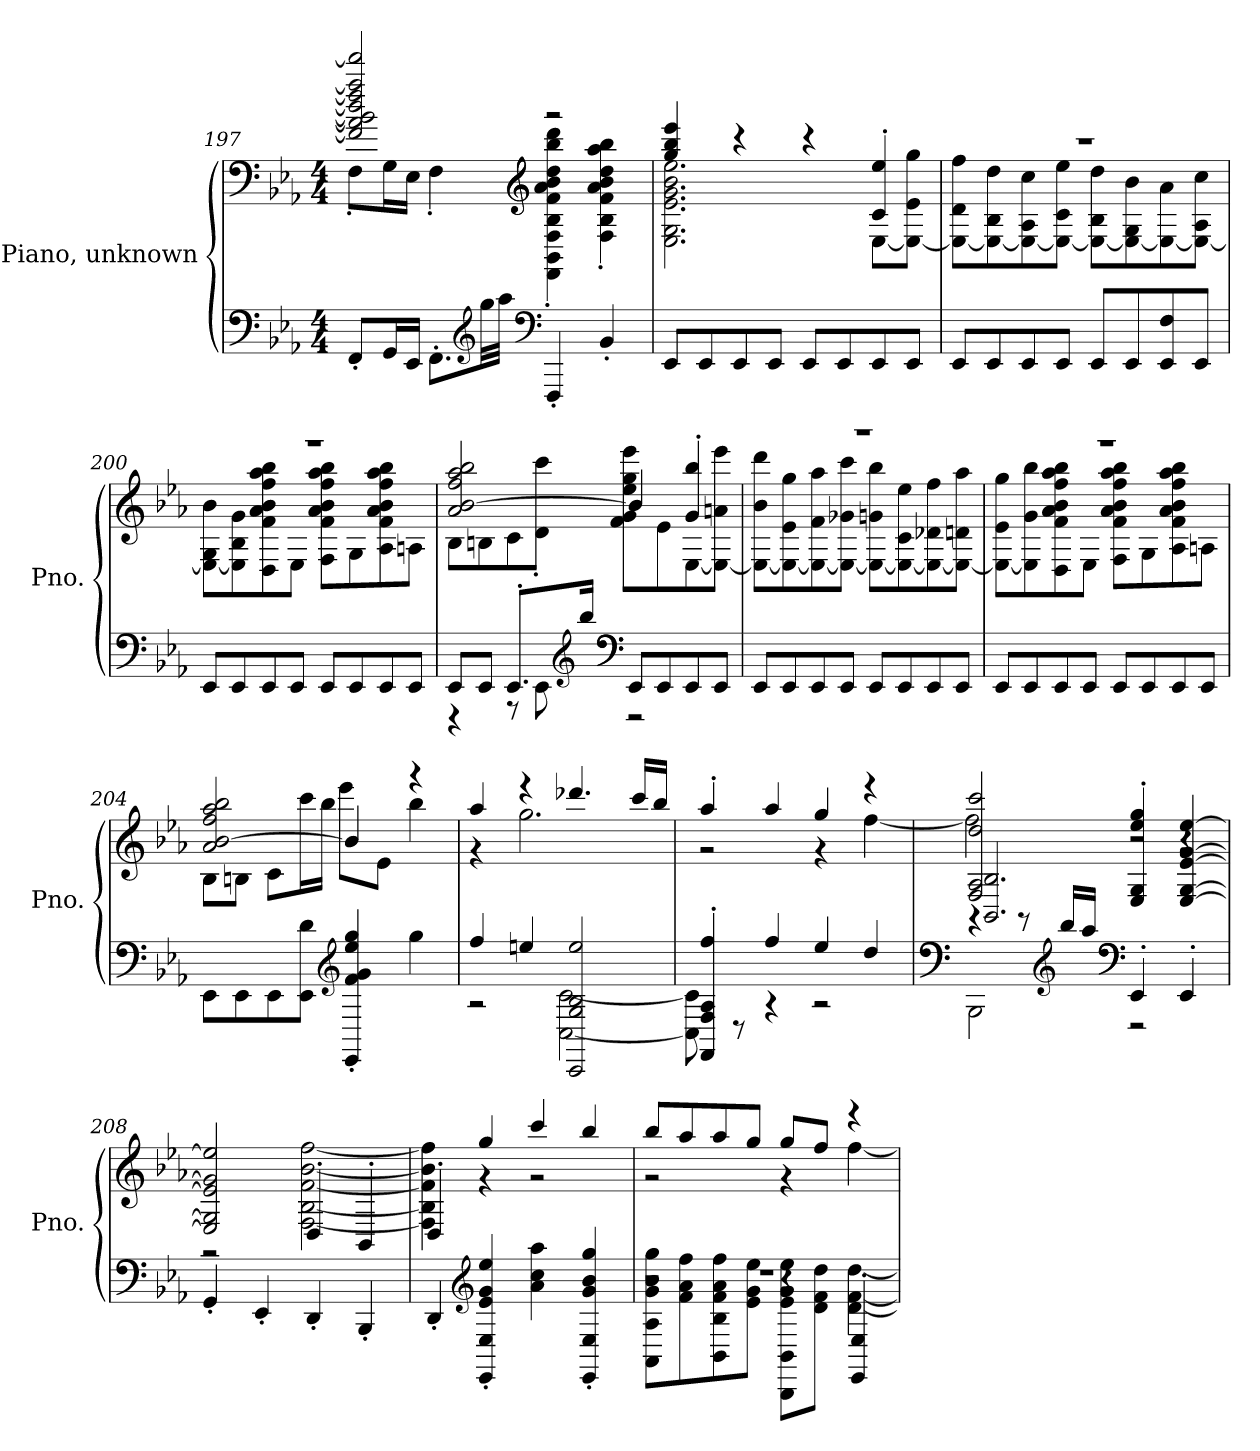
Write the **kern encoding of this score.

**kern	**kern
*part1	*part1
*staff2	*staff1
*I"Piano, unknown	*
*I'Pno.	*
*clefF4	*clefF4
*k[b-e-a-]	*k[b-e-a-]
*M4/4	*M4/4
=197	=197
*	*^
8FF'/L	2f/] 2a-/] 2b-/] 2dd/] 2ff/] 2aa-/] 2fff/]	8F'\L
16GG/L	.	16G\L
16EE-/JJ	.	16E-\JJ
8.FF'\L	.	4F'\
*clefG2	*	*
32gg\LL	.	.
32aa-\JJJ	.	.
*clefF4	*clefG2	*
4FFF'/	2r	4FF\' 4BB-\' 4F\' 4B-\' 4f\' 4a-\' 4b-\' 4dd\' 4bb-\' 4ddd\'
4BB-'/	.	4F\' 4B-\' 4f\' 4a-\' 4b-\' 4dd\' 4aa-\' 4bb-\'
!!LO:LB:g=z	!!
=198	=198	=198
8EE-/L	4gg/ 4bb-/ 4eee-/	2.E-\ 2.G\ 2.e-\ 2.g\ 2.b-\ 2.ee-\
8EE-/	.	.
8EE-/	4r	.
8EE-/J	.	.
8EE-/L	4r	.
8EE-/	.	.
8EE-/	4c/' 4ee-/'	[8E-\L
8EE-/J	.	8E-\_ 8e-\ 8gg\J
=199	=199	=199
8EE-/L	1r	8E-\_ 8d\ 8ff\L
8EE-/	.	8E-\_ 8B-\ 8dd\
8EE-/	.	8E-\_ 8A-\ 8cc\
8EE-/J	.	8E-\_ 8c\ 8ee-\J
8EE-/L	.	8E-\_ 8B-\ 8dd\L
8EE-/	.	8E-\_ 8G\ 8b-\
8EE-/ 8F/	.	8E-\_ 8a-\
8EE-/J	.	8E-\_ 8A-\ 8cc\J
=200	=200	=200
8EE-/L	1r	8E-\_ 8G\ 8b-\L
8EE-/	.	8E-\] 8B-\ 8g\
8EE-/	.	8D\ 8f\ 8a-\ 8b-\ 8ff\ 8aa-\ 8bb-\
8EE-/J	.	8E-\J
8EE-/L	.	8F\ 8f\ 8a-\ 8b-\ 8ff\ 8aa-\ 8bb-\L
8EE-/	.	8G\
8EE-/	.	8A-\ 8f\ 8a-\ 8b-\ 8ff\ 8aa-\ 8bb-\
8EE-/J	.	8An\J
!!LO:LB:g=z	!!
=201	=201	=201
*^	*	*
8EE-/L	4r	2a-/ [2b-/ 2ff/ 2aa-/ 2bb-/	8B-\L
8EE-/J	.	.	8Bn\
8.EE-'/L	8r	.	8c\
.	8EE-\	.	8d\' 8ccc\'J
*clefG2	*	*	*
16bb-/Jk	.	.	.
*clefF4	*	*	*
8EE-/L	2r	4b-/]	8f\ 8g\ 8ee-\ 8gg\ 8eee-\L
8EE-/	.	.	8e-\
8EE-/	.	4g/' 4bb-/'	[8E-\
8EE-/J	.	.	8E-\_ 8an\ 8eee-\J
*v	*v	*	*
=202	=202	=202
8EE-/L	1r	8E-\_ 8b-\ 8ddd\L
8EE-/	.	8E-\_ 8e-\ 8gg\
8EE-/	.	8E-\_ 8f\ 8aa-\
8EE-/J	.	8E-\_ 8g-X\ 8ccc\J
8EE-/L	.	8E-\_ 8gn\ 8bb-\L
8EE-/	.	8E-\_ 8c\ 8ee-\
8EE-/	.	8E-\_ 8d-X\ 8ff\
8EE-/J	.	8E-\_ 8dn\ 8aa-\J
!!LO:PB:g=z	!!
=203	=203	=203
8EE-/L	1r	8E-\_ 8e-\ 8gg\L
8EE-/	.	8E-\] 8g\ 8bb-\
8EE-/	.	8D\ 8f\ 8a-\ 8b-\ 8ff\ 8aa-\ 8bb-\
8EE-/J	.	8E-\J
8EE-/L	.	8F\ 8f\ 8a-\ 8b-\ 8ff\ 8aa-\ 8bb-\L
8EE-/	.	8G\
8EE-/	.	8A-\ 8f\ 8a-\ 8b-\ 8ff\ 8aa-\ 8bb-\
8EE-/J	.	8An\J
=204	=204	=204
8EE-\L	2a-/ [2b-/ 2ff/ 2aa-/ 2bb-/	8B-\L
8EE-\	.	8Bn\J
8EE-\	.	8c\L
8EE-\ 8d\J	.	16ccc\L
.	.	16bb-\JJ
*clefG2	*	*
4EE-/' 4f/' 4g/' 4ee-/' 4gg/'	4b-/]	8eee-\L
.	.	8e-\J
4gg\	4r	4bb-\
=205	=205	=205
*^	*	*
4ff/	2r	4aa-/	4r
4een/	.	4r	2.gg\
2CC/ 2G/ 2B-/ 2ee/	[2C\ [2c\	4.ddd-X/	.
.	.	16ccc/LL	.
.	.	16bb-/JJ	.
=206	=206	=206	=206
4FF/' 4F/' 4A-/' 4ff/'	8C\] 8c\]	4aa-'/	2r
.	8r	.	.
4ff/	4r	4aa-/	.
4ee-/	2r	4gg/	4r
4dd/	.	4r	[4ff\
*	*	*v	*v
!!LO:LB:g=z
=207	=207	=207
*clefF4	*	*
*	*	*^
*	*	*	*^
4r	2BBB-\	2F/ 2A-/ 2dd/ 2ccc/	2ff\]	2.BB-/ 2.B-/
8r	.	.	.	.
*clefG2	*	*	*	*
16bb-/LL	.	.	.	.
16aa-/JJ	.	.	.	.
*clefF4	*	*	*	*
4EE-'/	2r	4E-/' 4G/' 4ee-/' 4gg/'	2r	.
4EE-'/	.	[4E-/ [4G/ [4e-/ [4g/ [4ee-/	.	4r
*v	*v	*	*	*
*	*	*v	*v
=208	=208	=208
4GG'/	2E-/] 2G/] 2e-/] 2g/] 2ee-/]	2r
4EE-'/	.	.
4DD'/	4D'/	[2F\ [2B-\ [2f\ [2b-\ [2ff\
4BBB-'/	4BB-'/	.
=209	=209	=209
4DD'/	4D'/	4F\] 4B-\] 4f\] 4b-\] 4ff\]
*clefG2	*	*
4EE-/' 4E-/' 4e-/' 4g/' 4ee-/'	4gg/	4r
4a-\ 4cc\ 4aa-\	4ccc/	2r
4EE-/' 4E-/' 4g/' 4b-/' 4gg/'	4bb-/	.
=210	=210	=210
*^	*	*
*	*^	*	*
1r	8AA-\ 8A-\ 8g\ 8b-\ 8gg\L	2r	8bb-/L	2r
.	8f\ 8a-\ 8ff\	.	8aa-/	.
.	8BB-\ 8B-\ 8f\ 8a-\ 8ff\	.	8aa-/	.
.	8e-\ 8g\ 8ee-\J	.	8gg/J	.
.	8BBB-\ 8BB-\ 8e-\ 8g\ 8ee-\L	4r	8gg/L	4r
.	8d\ 8f\ 8dd\J	.	8ff/J	.
.	[4d\ [4f\ [4dd\	4EE-/' 4E-/'	4r	[4ff\
*v	*v	*v	*	*
*	*v	*v
=	=
*-	*-
